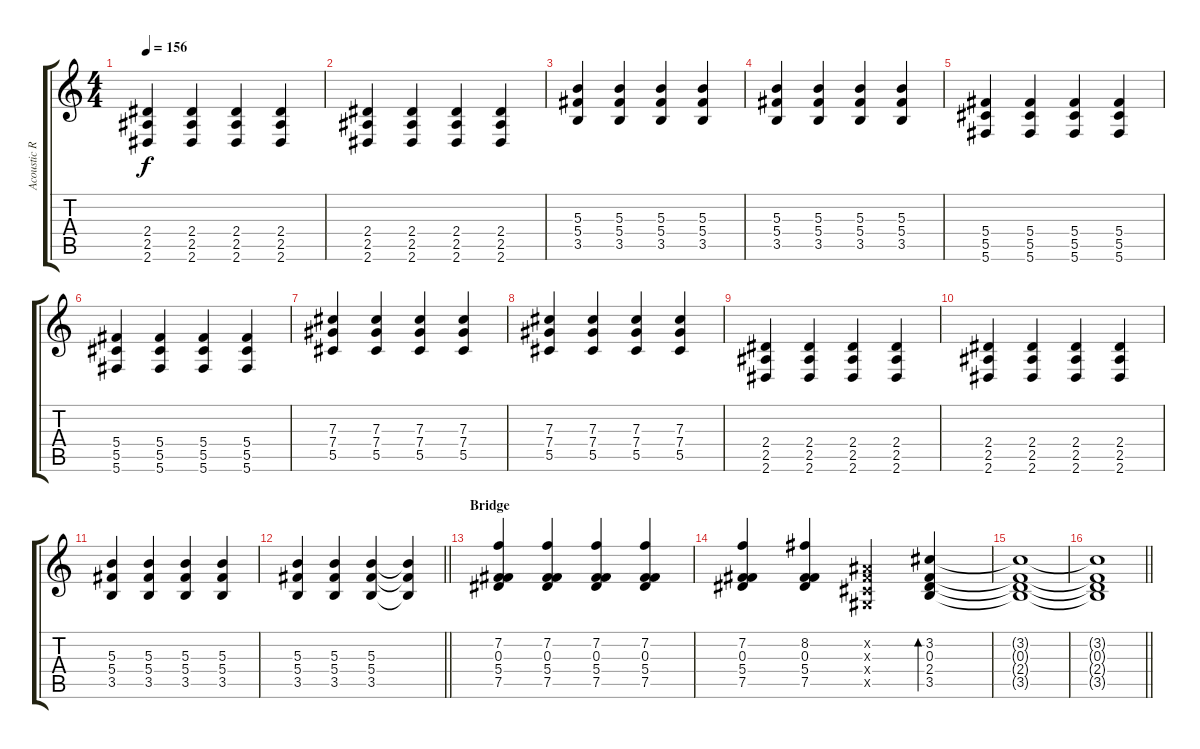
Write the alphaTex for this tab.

\track ("Acoustic Rhytm Guitar [L]" "Acoustic R") {instrument acousticguitarsteel}
\staff {score tabs}
\tuning (Eb4 Bb3 Gb3 Db3 Ab2 Db2) {hide}
\ts (4 4)
\tempo 156
\clef g2
\ks c
(2.4 2.5 2.6).4{dy f} (2.4 2.5 2.6).4 (2.4 2.5 2.6).4 (2.4 2.5 2.6).4 |
(2.4 2.5 2.6).4 (2.4 2.5 2.6).4 (2.4 2.5 2.6).4 (2.4 2.5 2.6).4 |
(5.3 5.4 3.5).4 (5.3 5.4 3.5).4 (5.3 5.4 3.5).4 (5.3 5.4 3.5).4 |
(5.3 5.4 3.5).4 (5.3 5.4 3.5).4 (5.3 5.4 3.5).4 (5.3 5.4 3.5).4 |
(5.4 5.5 5.6).4 (5.4 5.5 5.6).4 (5.4 5.5 5.6).4 (5.4 5.5 5.6).4 |
(5.4 5.5 5.6).4 (5.4 5.5 5.6).4 (5.4 5.5 5.6).4 (5.4 5.5 5.6).4 |
(7.3 7.4 5.5).4 (7.3 7.4 5.5).4 (7.3 7.4 5.5).4 (7.3 7.4 5.5).4 |
(7.3 7.4 5.5).4 (7.3 7.4 5.5).4 (7.3 7.4 5.5).4 (7.3 7.4 5.5).4 |
(2.4 2.5 2.6).4 (2.4 2.5 2.6).4 (2.4 2.5 2.6).4 (2.4 2.5 2.6).4 |
(2.4 2.5 2.6).4 (2.4 2.5 2.6).4 (2.4 2.5 2.6).4 (2.4 2.5 2.6).4 |
(5.3 5.4 3.5).4 (5.3 5.4 3.5).4 (5.3 5.4 3.5).4 (5.3 5.4 3.5).4 |
\barLineRight lightlight
(5.3 5.4 3.5).4 (5.3 5.4 3.5).4 (5.3 5.4 3.5).4 (5.3{t} 5.4{t} 3.5{t}).4 |
\section ("" "Bridge")
(7.2 0.3 5.4 7.5).4 (7.2 0.3 5.4 7.5).4 (7.2 0.3 5.4 7.5).4 (7.2 0.3 5.4 7.5).4 |
(7.2 0.3 5.4 7.5).4 (8.2 0.3 5.4 7.5).4 (0.2{x} 0.3{x} 0.4{x} 0.5{x}).4 (3.2 0.3 2.4 3.5).4{bd 240} |
(3.2{t} 0.3{t} 2.4{t} 3.5{t}).1 |
\barLineRight lightlight
(3.2{t} 0.3{t} 2.4{t} 3.5{t}).1
